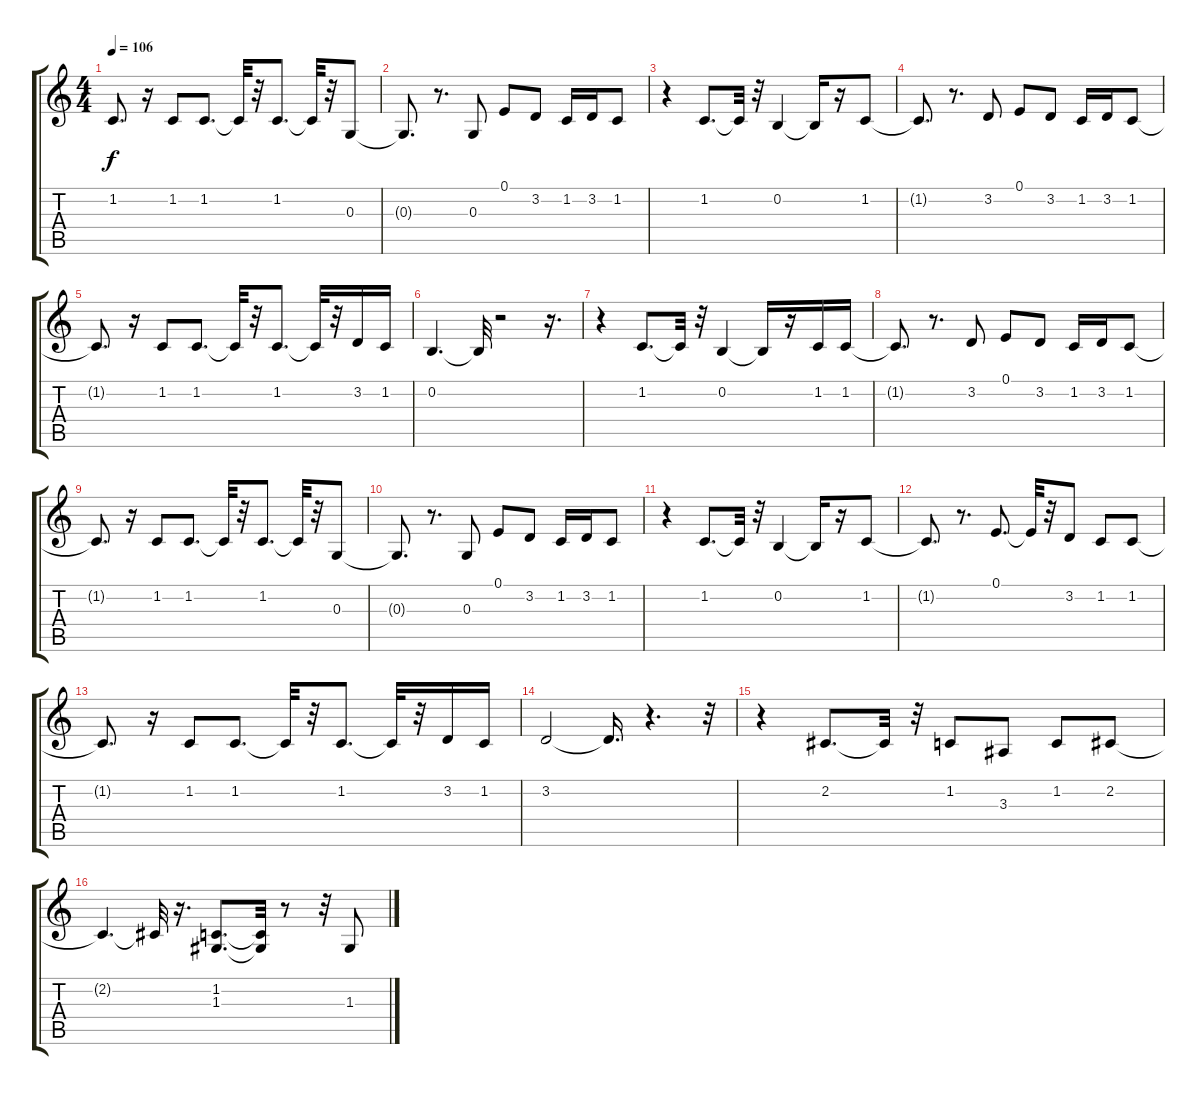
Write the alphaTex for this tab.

\track "" {instrument acousticgrandpiano}
\staff {score tabs}
\tuning (E4 B3 G3 D3 A2 E2) {hide}
\ts (4 4)
\tempo 106
\clef g2
\ks c
1.2{t}.8{d dy f} r.16 1.2.8 1.2.8{d} 1.2{t}.32 r.32 1.2.8{d} 1.2{t}.32 r.32 0.3.8 |
0.3{t}.8{d} r.8{d} 0.3.8 0.1.8 3.2.8 1.2.16 3.2.16 1.2.8 |
r.4 1.2.8{d} 1.2{t}.32 r.32 0.2.4 0.2{t}.16 r.16 1.2.8 |
1.2{t}.8{d} r.8{d} 3.2.8 0.1.8 3.2.8 1.2.16 3.2.16 1.2.8 |
1.2{t}.8{d} r.16 1.2.8 1.2.8{d} 1.2{t}.32 r.32 1.2.8{d} 1.2{t}.32 r.32 3.2.16 1.2.16 |
0.2.4{d} 0.2{t}.32 r.2 r.16{d} |
r.4 1.2.8{d} 1.2{t}.32 r.32 0.2.4 0.2{t}.16 r.16 1.2.16 1.2.16 |
1.2{t}.8{d} r.8{d} 3.2.8 0.1.8 3.2.8 1.2.16 3.2.16 1.2.8 |
1.2{t}.8{d} r.16 1.2.8 1.2.8{d} 1.2{t}.32 r.32 1.2.8{d} 1.2{t}.32 r.32 0.3.8 |
0.3{t}.8{d} r.8{d} 0.3.8 0.1.8 3.2.8 1.2.16 3.2.16 1.2.8 |
r.4 1.2.8{d} 1.2{t}.32 r.32 0.2.4 0.2{t}.16 r.16 1.2.8 |
1.2{t}.8{d} r.8{d} 0.1.8{d} 0.1{t}.32 r.32 3.2.8 1.2.8 1.2.8 |
1.2{t}.8{d} r.16 1.2.8 1.2.8{d} 1.2{t}.32 r.32 1.2.8{d} 1.2{t}.32 r.32 3.2.16 1.2.16 |
3.2.2 3.2{t}.16{d} r.4{d} r.32 |
r.4 2.2.8{d} 2.2{t}.32 r.32 1.2.8 3.3.8 1.2.8 2.2.8 |
2.2{t}.4{d} 2.2{t}.32 r.16{d} (1.2 1.3).8{d} (1.2{t} 1.3{t}).32 r.8 r.32 1.3.8
